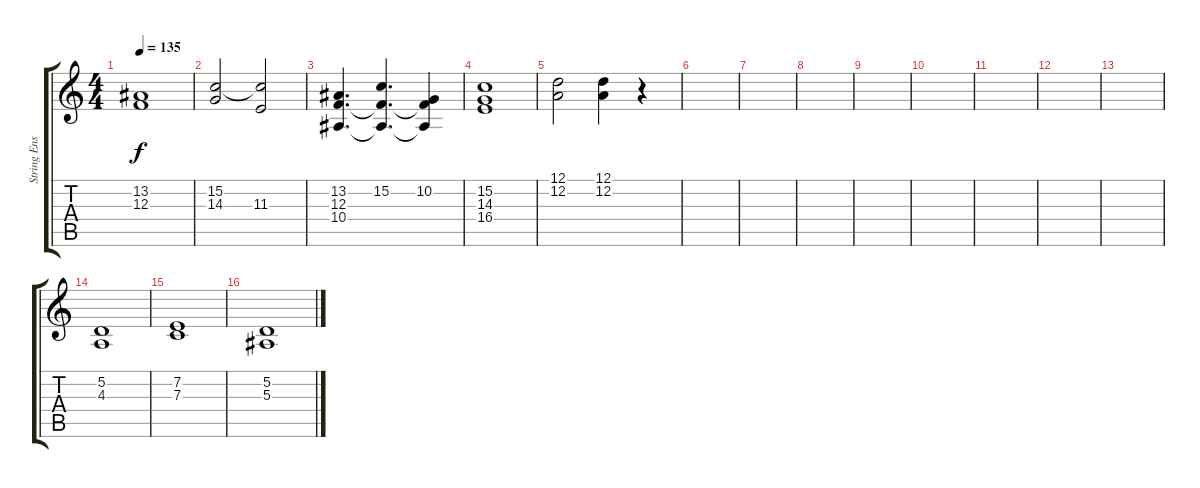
\track ("String Ensemble" "String Ens") {instrument stringensemble1}
\staff {score tabs}
\tuning (D4 A3 F3 C3 G2 D2) {hide}
\ts (4 4)
\tempo 135
\clef g2
\ks c
(13.2{t} 12.3{t}).1{dy f} |
(15.2 14.3).2 (15.2{t} 11.3).2 |
(13.2 12.3 10.4).4{d} (15.2 12.3{t} 10.4{t}).4{d} (10.2 12.3{t} 10.4{t}).4 |
(15.2 14.3 16.4).1 |
(12.1 12.2).2 (12.1 12.2).4 r.4 |
|
|
|
|
|
|
|
|
(5.2 4.3).1 |
(7.2 7.3).1 |
(5.2 5.3).1
